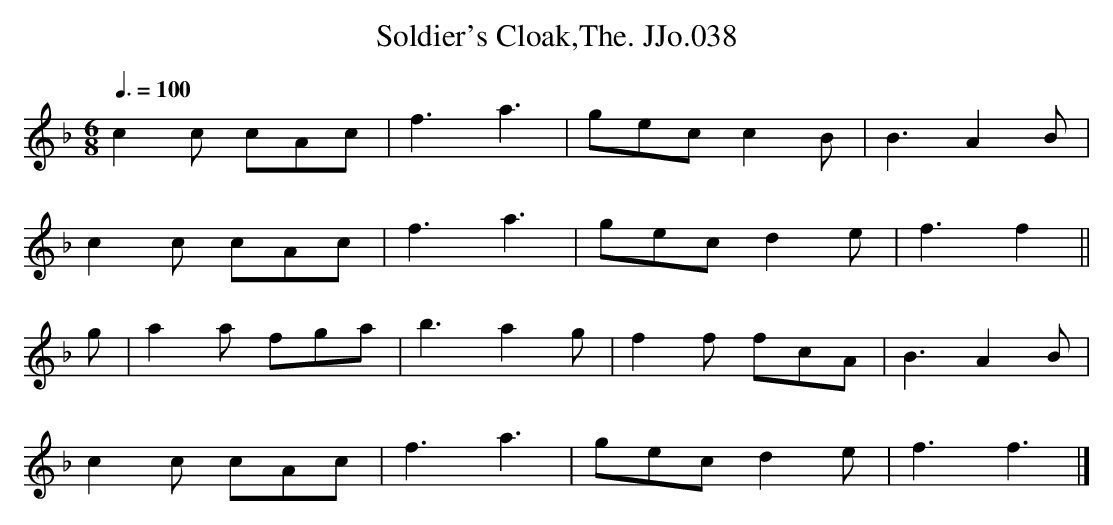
X:1
T:Soldier's Cloak,The. JJo.038
L:1/8
M:6/8
Q:3/8=100
K:F
c2c cAc|f3a3|gecc2B|B3A2B|!
c2c cAc|f3a3|gecd2e|f3f2||!
g|a2a fga|b3a2g|f2f fcA|B3A2B|!
c2c cAc|f3a3|gecd2e|f3f3|]
